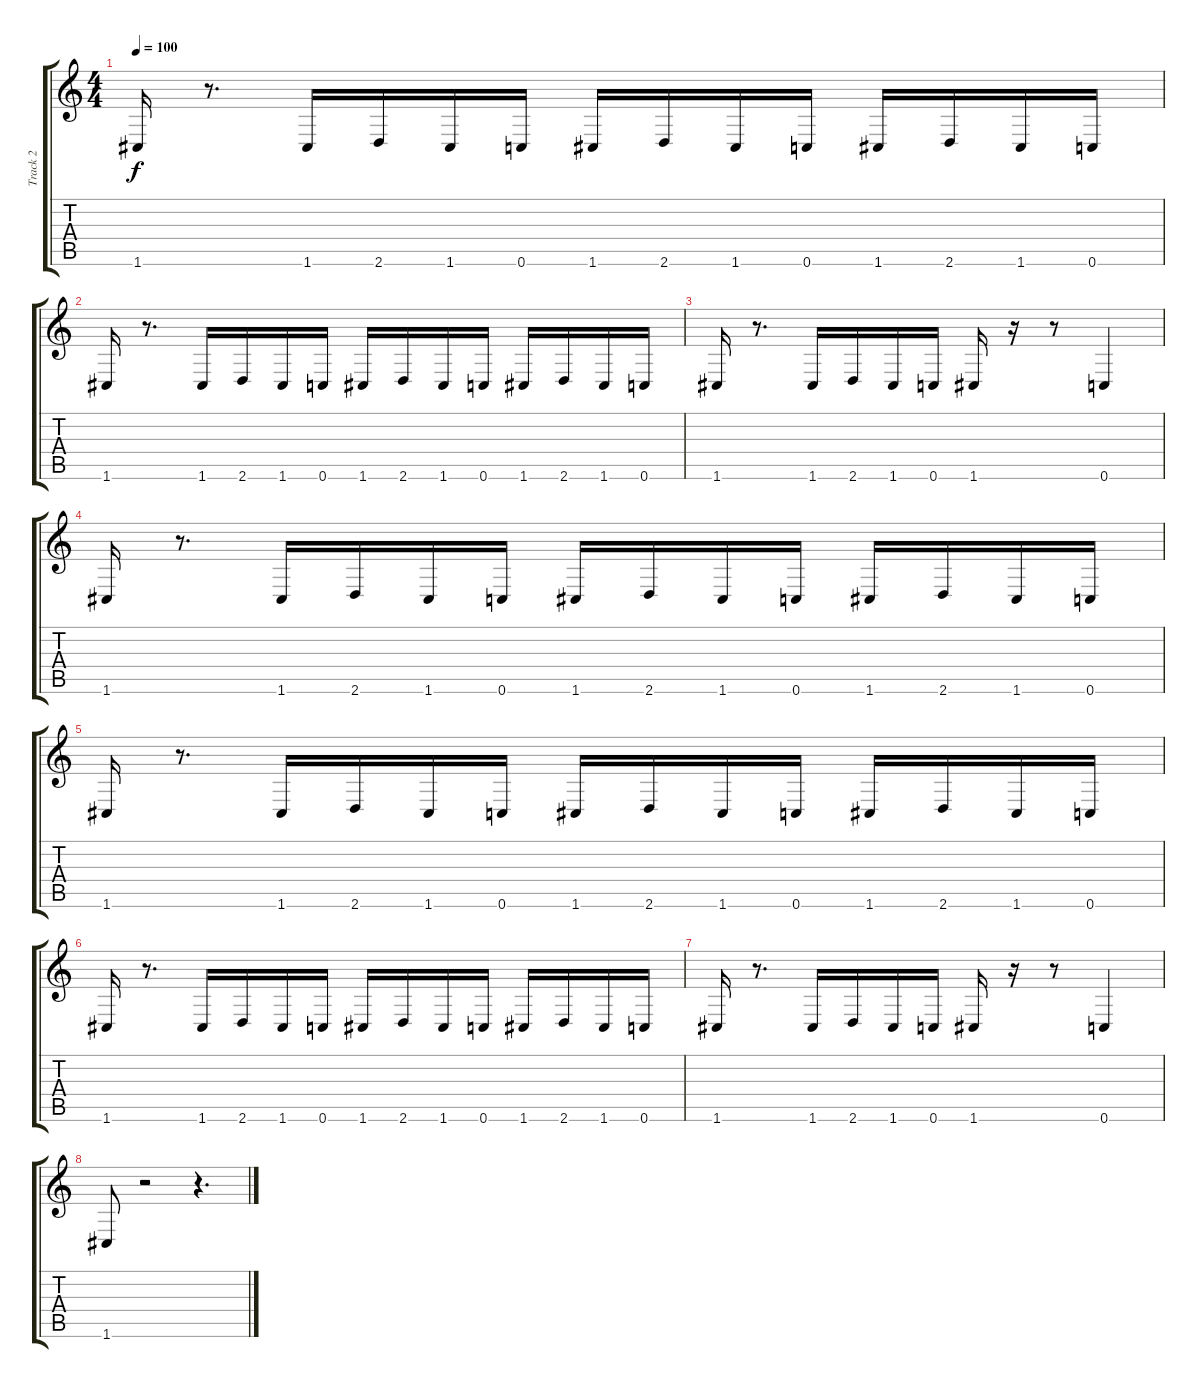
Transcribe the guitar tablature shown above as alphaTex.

\track ("Track 2" "Track 2") {instrument distortionguitar}
\staff {score tabs}
\tuning (D4 A3 F3 C3 G2 C2) {hide}
\ts (4 4)
\tempo 100
\clef g2
\ks c
1.6.16{dy f} r.8{d} 1.6.16 2.6.16 1.6.16 0.6.16 1.6.16 2.6.16 1.6.16 0.6.16 1.6.16 2.6.16 1.6.16 0.6.16 |
1.6.16 r.8{d} 1.6.16 2.6.16 1.6.16 0.6.16 1.6.16 2.6.16 1.6.16 0.6.16 1.6.16 2.6.16 1.6.16 0.6.16 |
1.6.16 r.8{d} 1.6.16 2.6.16 1.6.16 0.6.16 1.6.16 r.16 r.8 0.6.4 |
1.6.16 r.8{d} 1.6.16 2.6.16 1.6.16 0.6.16 1.6.16 2.6.16 1.6.16 0.6.16 1.6.16 2.6.16 1.6.16 0.6.16 |
1.6.16 r.8{d} 1.6.16 2.6.16 1.6.16 0.6.16 1.6.16 2.6.16 1.6.16 0.6.16 1.6.16 2.6.16 1.6.16 0.6.16 |
1.6.16 r.8{d} 1.6.16 2.6.16 1.6.16 0.6.16 1.6.16 2.6.16 1.6.16 0.6.16 1.6.16 2.6.16 1.6.16 0.6.16 |
1.6.16 r.8{d} 1.6.16 2.6.16 1.6.16 0.6.16 1.6.16 r.16 r.8 0.6.4 |
\section ("" "")
1.6.8 r.2 r.4{d}
